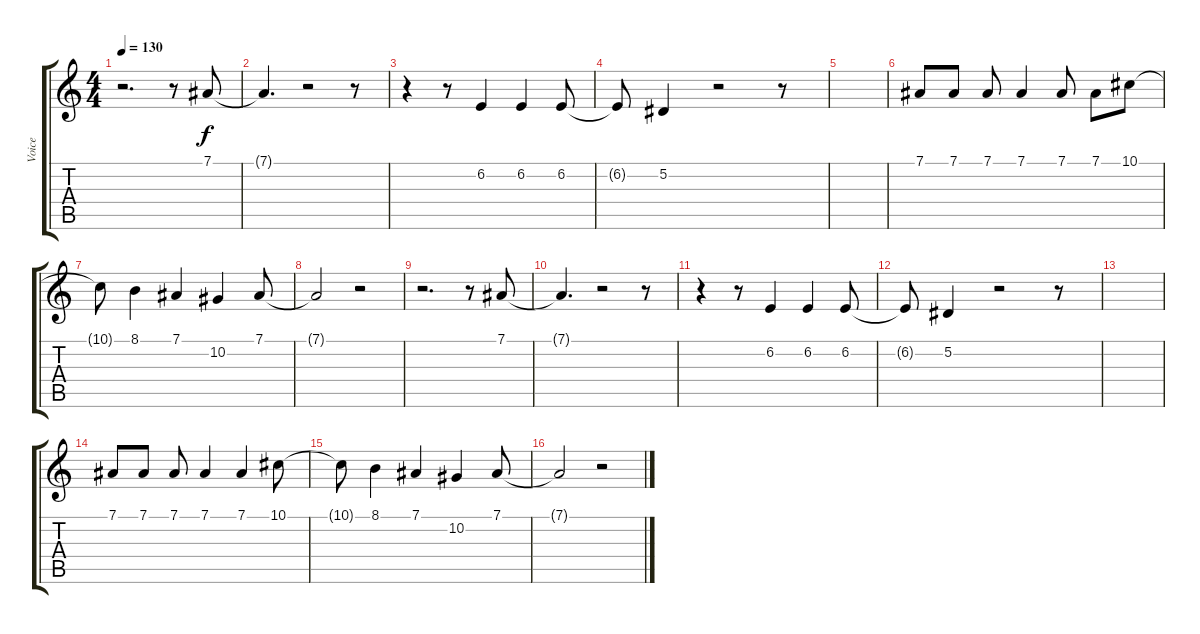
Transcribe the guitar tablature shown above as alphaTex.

\track ("Voice" "Voice") {instrument lead6voice}
\staff {score tabs}
\tuning (Eb4 Bb3 Gb3 Db3 Ab2 Eb2) {hide}
\ts (4 4)
\tempo 130
\clef g2
\ks c
r.2{d dy f} r.8 7.1.8 |
7.1{t}.4{d} r.2 r.8 |
r.4 r.8 6.2.4 6.2.4 6.2.8 |
6.2{t}.8 5.2.4 r.2 r.8 |
|
7.1.8 7.1.8 7.1.8 7.1.4 7.1.8 7.1.8 10.1.8 |
10.1{t}.8 8.1.4 7.1.4 10.2.4 7.1.8 |
7.1{t}.2 r.2 |
r.2{d} r.8 7.1.8 |
7.1{t}.4{d} r.2 r.8 |
r.4 r.8 6.2.4 6.2.4 6.2.8 |
6.2{t}.8 5.2.4 r.2 r.8 |
|
7.1.8 7.1.8 7.1.8 7.1.4 7.1.4 10.1.8 |
10.1{t}.8 8.1.4 7.1.4 10.2.4 7.1.8 |
7.1{t}.2 r.2
